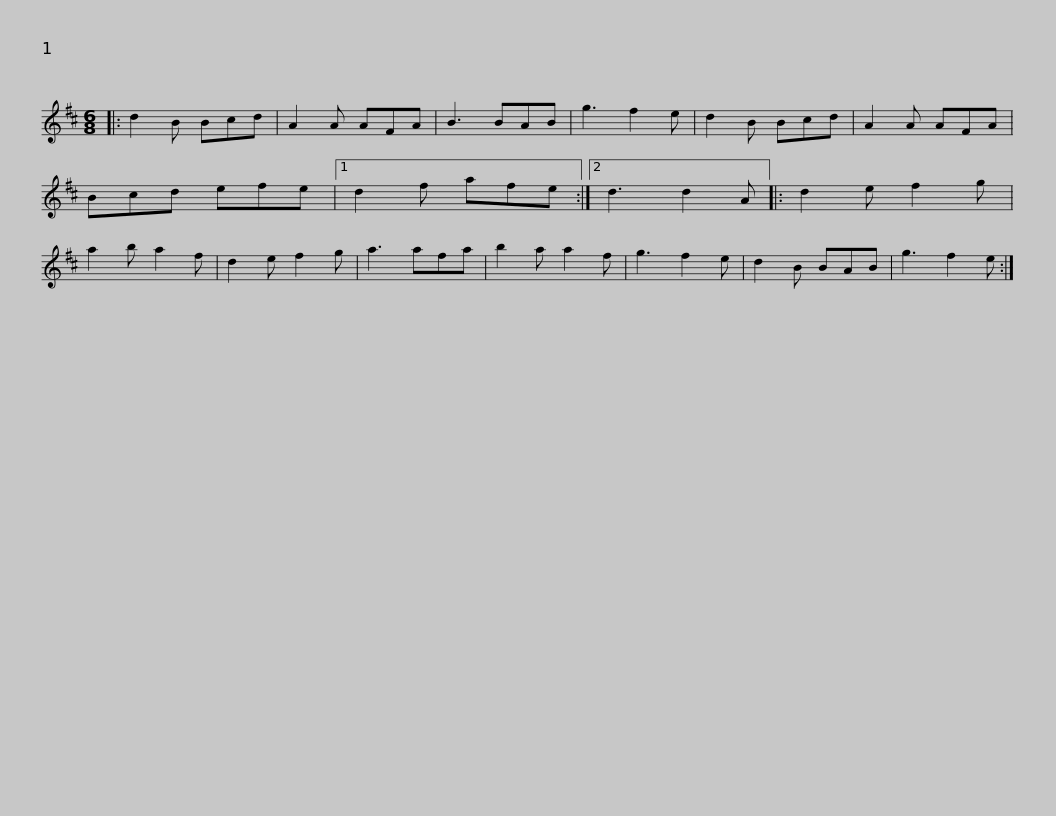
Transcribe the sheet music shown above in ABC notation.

X:1
L:1/8
M:6/8
I:linebreak $
K:D
V:1 treble
V:1
|: d2 B Bcd | A2 A AFA | B3 BAB | g3 f2 e | d2 B Bcd | %5
 A2 A AFA | Bcd efe |1 d2 f afe :|2$ d3 d2 A |: d2 e f2 g | %10
 a2 b a2 f | d2 e f2 g | a3 afa | b2 a a2 f | g3 f2 e | %15
 d2 B BAB | g3 f2 e :| %17
